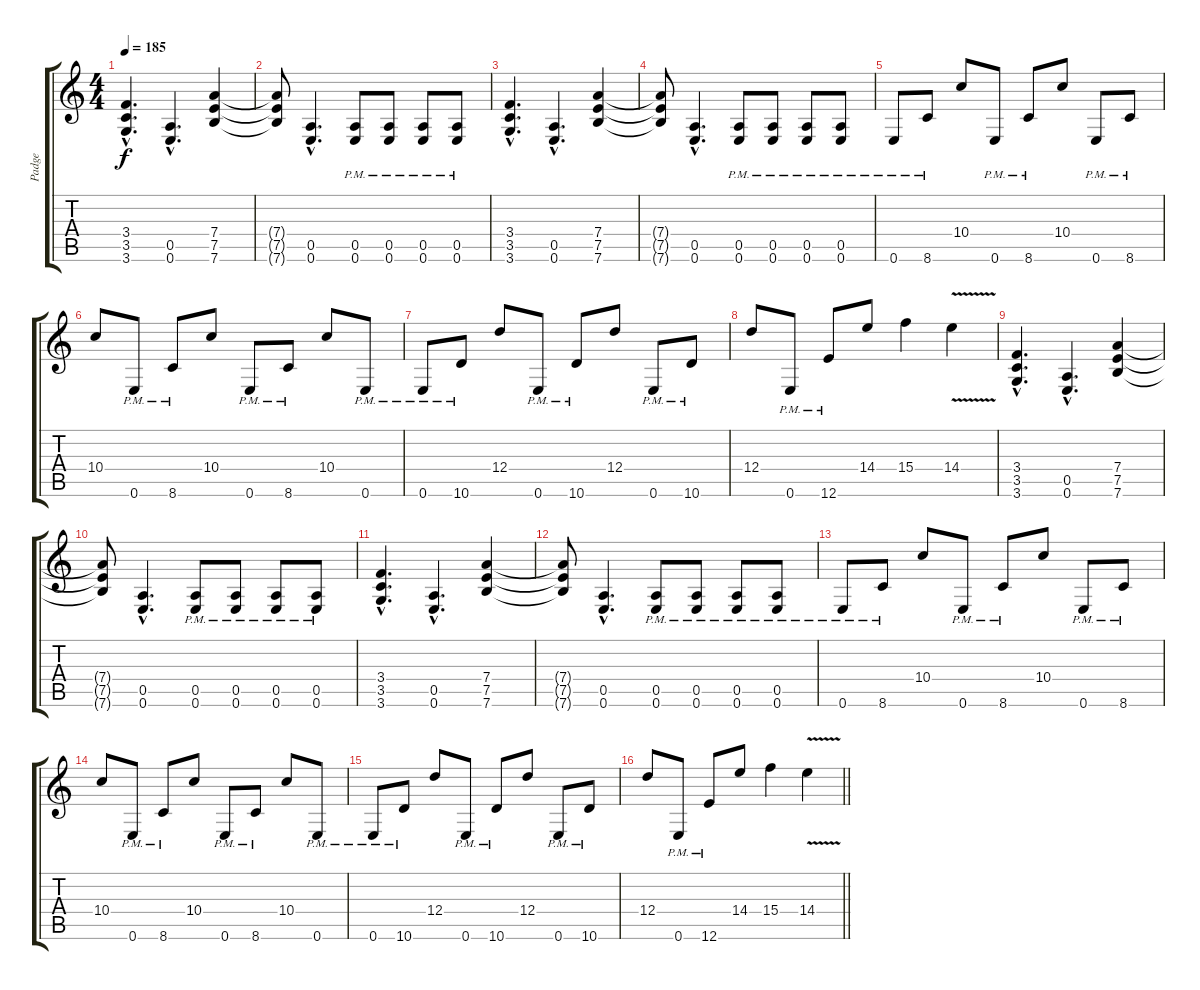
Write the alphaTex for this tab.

\track ("Padge" "Padge") {instrument distortionguitar}
\staff {score tabs}
\tuning (E4 B3 G3 D3 A2 E2) {hide}
\ts (4 4)
\tempo 185
\clef g2
\ks c
(3.4{hac} 3.5{hac} 3.6{hac}).4{d dy f instrument distortionguitar} (0.5{hac} 0.6{hac}).4{d} (7.4 7.5 7.6).4 |
(7.4{t} 7.5{t} 7.6{t}).8 (0.5{hac} 0.6{hac}).4{d} (0.5{pm} 0.6{pm}).8 (0.5{pm} 0.6{pm}).8 (0.5{pm} 0.6{pm}).8 (0.5{pm} 0.6{pm}).8 |
(3.4{hac} 3.5{hac} 3.6{hac}).4{d instrument distortionguitar} (0.5{hac} 0.6{hac}).4{d} (7.4 7.5 7.6).4 |
(7.4{t} 7.5{t} 7.6{t}).8 (0.5{hac} 0.6{hac}).4{d} (0.5{pm} 0.6{pm}).8 (0.5{pm} 0.6{pm}).8 (0.5{pm} 0.6{pm}).8 (0.5{pm} 0.6{pm}).8 |
0.6{pm}.8 8.6{pm}.8 10.4.8 0.6{pm}.8 8.6{pm}.8 10.4.8 0.6{pm}.8 8.6{pm}.8 |
10.4.8 0.6{pm}.8 8.6{pm}.8 10.4.8 0.6{pm}.8 8.6{pm}.8 10.4.8 0.6{pm}.8 |
0.6{pm}.8 10.6{pm}.8 12.4.8 0.6{pm}.8 10.6{pm}.8 12.4.8 0.6{pm}.8 10.6{pm}.8 |
12.4.8 0.6{pm}.8 12.6{pm}.8 14.4.8 15.4.4 14.4{v}.4 |
(3.4{hac} 3.5{hac} 3.6{hac}).4{d instrument distortionguitar} (0.5{hac} 0.6{hac}).4{d} (7.4 7.5 7.6).4 |
(7.4{t} 7.5{t} 7.6{t}).8 (0.5{hac} 0.6{hac}).4{d} (0.5{pm} 0.6{pm}).8 (0.5{pm} 0.6{pm}).8 (0.5{pm} 0.6{pm}).8 (0.5{pm} 0.6{pm}).8 |
(3.4{hac} 3.5{hac} 3.6{hac}).4{d instrument distortionguitar} (0.5{hac} 0.6{hac}).4{d} (7.4 7.5 7.6).4 |
(7.4{t} 7.5{t} 7.6{t}).8 (0.5{hac} 0.6{hac}).4{d} (0.5{pm} 0.6{pm}).8 (0.5{pm} 0.6{pm}).8 (0.5{pm} 0.6{pm}).8 (0.5{pm} 0.6{pm}).8 |
0.6{pm}.8 8.6{pm}.8 10.4.8 0.6{pm}.8 8.6{pm}.8 10.4.8 0.6{pm}.8 8.6{pm}.8 |
10.4.8 0.6{pm}.8 8.6{pm}.8 10.4.8 0.6{pm}.8 8.6{pm}.8 10.4.8 0.6{pm}.8 |
0.6{pm}.8 10.6{pm}.8 12.4.8 0.6{pm}.8 10.6{pm}.8 12.4.8 0.6{pm}.8 10.6{pm}.8 |
\barLineRight lightlight
12.4.8 0.6{pm}.8 12.6{pm}.8 14.4.8 15.4.4 14.4{v}.4
